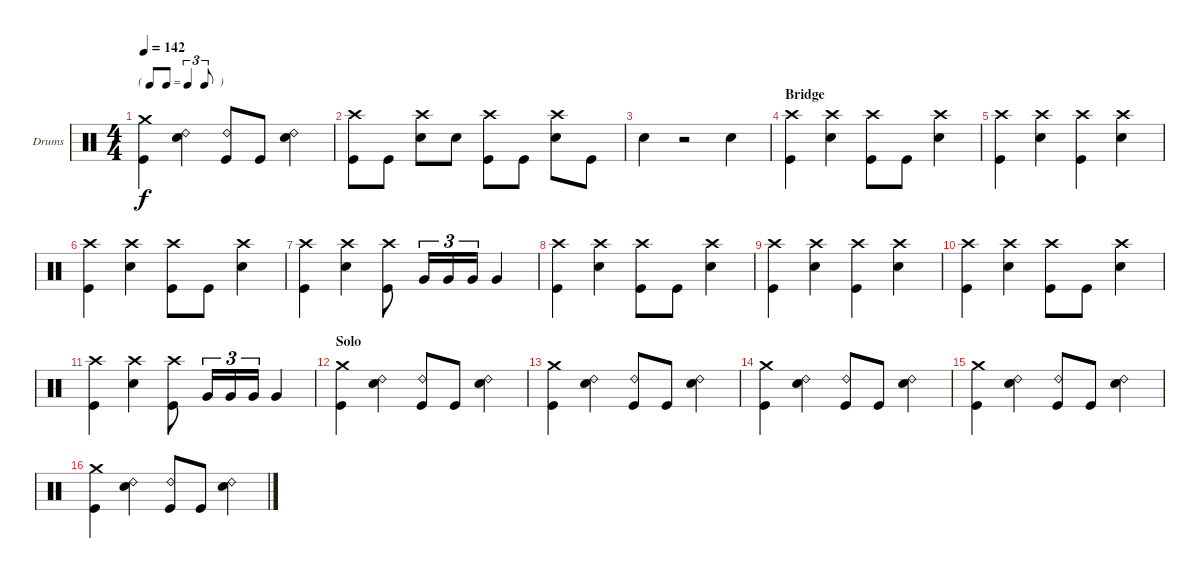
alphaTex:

\defaultSystemsLayout 4
\bracketExtendMode groupsimilarinstruments
\firstSystemTrackNameOrientation horizontal
\otherSystemsTrackNameOrientation horizontal
\track ("Drums (Tre Cool)" "Drums") {instrument percussion}
\staff {score}
\articulation defaults
\ts (4 4)
\tf triplet8th
\tempo 142
\clef neutral
\scale
0.333333
\ks c
("Kick (hit)" "Crash medium (hit)").4{dy f} ("Ride (bell) 2" "Snare (hit) 2").4 ("Kick (hit)" "Ride (bell) 2").8 "Kick (hit)".8 ("Ride (bell) 2" "Snare (hit) 2").4 |
\scale
0.333333 ("Kick (hit)" "Crash high (hit)").8 "Kick (hit)".8 ("Snare (hit) 2" "Crash high (hit)").8 "Snare (hit) 2".8 ("Kick (hit)" "Crash high (hit)").8 "Kick (hit)".8 ("Snare (hit) 2" "Crash high (hit)").8 "Kick (hit)".8 |
\scale
0.333333 "Snare (hit) 2".4 r.2 "Snare (hit) 2".4 |
\section ("" "Bridge")
\scale
0.333333 ("Kick (hit)" "Crash high (hit)").4 ("Snare (hit) 2" "Crash high (hit)").4 ("Kick (hit)" "Crash high (hit)").8 "Kick (hit)".8 ("Snare (hit) 2" "Crash high (hit)").4 |
\scale
0.333333 ("Kick (hit)" "Crash high (hit)").4 ("Snare (hit) 2" "Crash high (hit)").4 ("Kick (hit)" "Crash high (hit)").4 ("Snare (hit) 2" "Crash high (hit)").4 |
\scale
0.333333 ("Kick (hit)" "Crash high (hit)").4 ("Snare (hit) 2" "Crash high (hit)").4 ("Kick (hit)" "Crash high (hit)").8 "Kick (hit)".8 ("Snare (hit) 2" "Crash high (hit)").4 |
\scale
0.333333 ("Kick (hit)" "Crash high (hit)").4 ("Snare (hit) 2" "Crash high (hit)").4 ("Kick (hit)" "Crash high (hit)").8 "Very Low Tom (hit)".16{tu (3 2)} "Very Low Tom (hit)".16{tu (3 2)} "Very Low Tom (hit)".16{tu (3 2)} "Very Low Tom (hit)".4 |
\scale
0.333333 ("Kick (hit)" "Crash high (hit)").4 ("Snare (hit) 2" "Crash high (hit)").4 ("Kick (hit)" "Crash high (hit)").8 "Kick (hit)".8 ("Snare (hit) 2" "Crash high (hit)").4 |
\scale
0.333333 ("Kick (hit)" "Crash high (hit)").4 ("Snare (hit) 2" "Crash high (hit)").4 ("Kick (hit)" "Crash high (hit)").4 ("Snare (hit) 2" "Crash high (hit)").4 |
\scale
0.333333 ("Kick (hit)" "Crash high (hit)").4 ("Snare (hit) 2" "Crash high (hit)").4 ("Kick (hit)" "Crash high (hit)").8 "Kick (hit)".8 ("Snare (hit) 2" "Crash high (hit)").4 |
\scale
0.333333 ("Kick (hit)" "Crash high (hit)").4 ("Snare (hit) 2" "Crash high (hit)").4 ("Kick (hit)" "Crash high (hit)").8 "Very Low Tom (hit)".16{tu (3 2)} "Very Low Tom (hit)".16{tu (3 2)} "Very Low Tom (hit)".16{tu (3 2)} "Very Low Tom (hit)".4 |
\section ("" "Solo")
\scale
0.333333 ("Kick (hit)" "Crash medium (hit)").4 ("Ride (bell) 2" "Snare (hit) 2").4 ("Kick (hit)" "Ride (bell) 2").8 "Kick (hit)".8 ("Ride (bell) 2" "Snare (hit) 2").4 |
\scale
0.333333 ("Kick (hit)" "Crash medium (hit)").4 ("Ride (bell) 2" "Snare (hit) 2").4 ("Kick (hit)" "Ride (bell) 2").8 "Kick (hit)".8 ("Ride (bell) 2" "Snare (hit) 2").4 |
\scale
0.333333 ("Kick (hit)" "Crash medium (hit)").4 ("Ride (bell) 2" "Snare (hit) 2").4 ("Kick (hit)" "Ride (bell) 2").8 "Kick (hit)".8 ("Ride (bell) 2" "Snare (hit) 2").4 |
\scale
0.333333 ("Kick (hit)" "Crash medium (hit)").4 ("Ride (bell) 2" "Snare (hit) 2").4 ("Kick (hit)" "Ride (bell) 2").8 "Kick (hit)".8 ("Ride (bell) 2" "Snare (hit) 2").4 |
\scale
0.333333 ("Kick (hit)" "Crash medium (hit)").4 ("Ride (bell) 2" "Snare (hit) 2").4 ("Kick (hit)" "Ride (bell) 2").8 "Kick (hit)".8 ("Ride (bell) 2" "Snare (hit) 2").4
